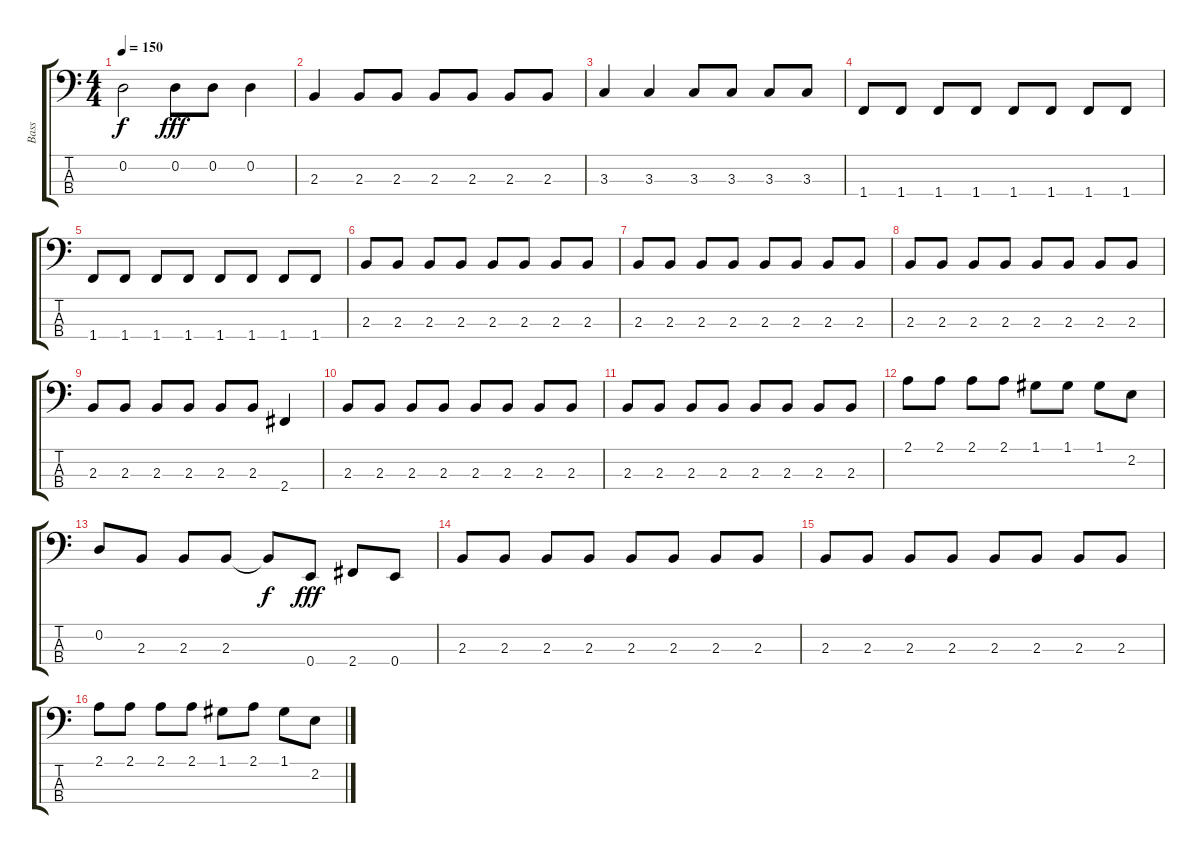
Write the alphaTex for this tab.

\track ("Bass" "Bass") {instrument electricbasspick}
\staff {score tabs}
\tuning (G2 D2 A1 E1) {hide}
\ts (4 4)
\tempo 150
\clef f4
\ks c
0.2{t}.2{dy f} 0.2.8{dy fff} 0.2.8 0.2.4 |
2.3.4 2.3.8 2.3.8 2.3.8 2.3.8 2.3.8 2.3.8 |
3.3.4 3.3.4 3.3.8 3.3.8 3.3.8 3.3.8 |
1.4.8 1.4.8 1.4.8 1.4.8 1.4.8 1.4.8 1.4.8 1.4.8 |
1.4.8 1.4.8 1.4.8 1.4.8 1.4.8 1.4.8 1.4.8 1.4.8 |
2.3.8 2.3.8 2.3.8 2.3.8 2.3.8 2.3.8 2.3.8 2.3.8 |
2.3.8 2.3.8 2.3.8 2.3.8 2.3.8 2.3.8 2.3.8 2.3.8 |
2.3.8 2.3.8 2.3.8 2.3.8 2.3.8 2.3.8 2.3.8 2.3.8 |
2.3.8 2.3.8 2.3.8 2.3.8 2.3.8 2.3.8 2.4.4 |
2.3.8 2.3.8 2.3.8 2.3.8 2.3.8 2.3.8 2.3.8 2.3.8 |
2.3.8 2.3.8 2.3.8 2.3.8 2.3.8 2.3.8 2.3.8 2.3.8 |
2.1.8 2.1.8 2.1.8 2.1.8 1.1.8 1.1.8 1.1.8 2.2.8 |
0.2.8 2.3.8 2.3.8 2.3.8 2.3{t}.8{dy f} 0.4.8{dy fff} 2.4.8 0.4.8 |
2.3.8 2.3.8 2.3.8 2.3.8 2.3.8 2.3.8 2.3.8 2.3.8 |
2.3.8 2.3.8 2.3.8 2.3.8 2.3.8 2.3.8 2.3.8 2.3.8 |
2.1.8 2.1.8 2.1.8 2.1.8 1.1.8 2.1.8 1.1.8 2.2.8
